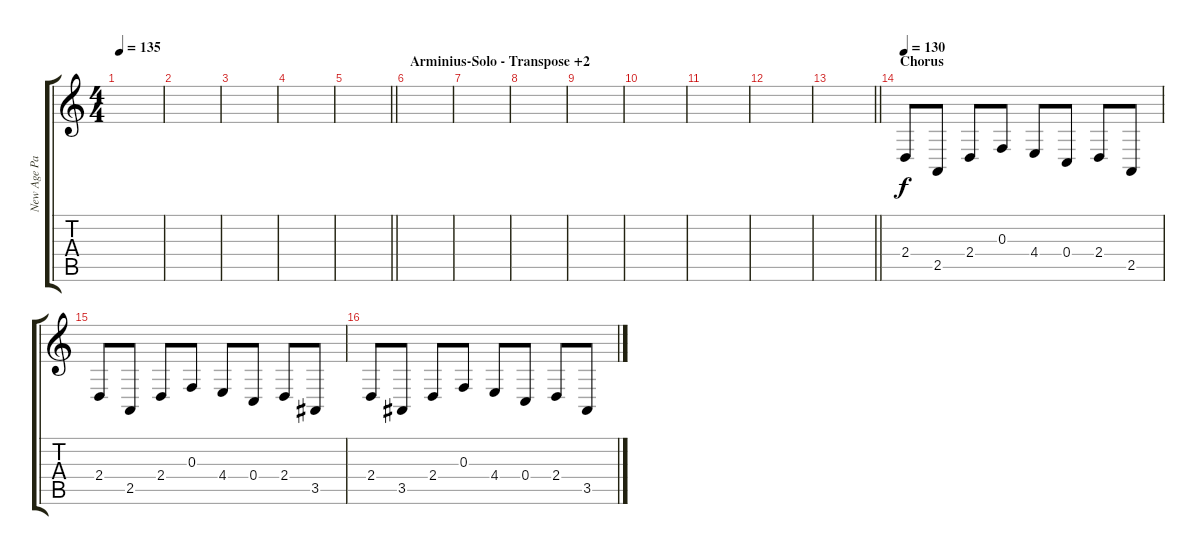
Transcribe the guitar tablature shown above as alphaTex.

\track ("New Age Pad" "New Age Pa") {instrument pad1newage}
\staff {score tabs}
\tuning (D4 A3 F3 C3 G2 C2) {hide}
\ts (4 4)
\tempo 135
\clef g2
\ks aminor
|
|
|
|
\barLineRight lightlight
|
\section ("" "Arminius-Solo - Transpose +2")
|
|
|
|
|
|
|
\barLineRight lightlight
|
\section ("" "Chorus")
\tempo 130
2.4.8 2.5.8 2.4.8 0.3.8 4.4.8 0.4.8 2.4.8 2.5.8 |
2.4.8 2.5.8 2.4.8 0.3.8 4.4.8 0.4.8 2.4.8 3.5.8 |
2.4.8 3.5.8 2.4.8 0.3.8 4.4.8 0.4.8 2.4.8 3.5.8
